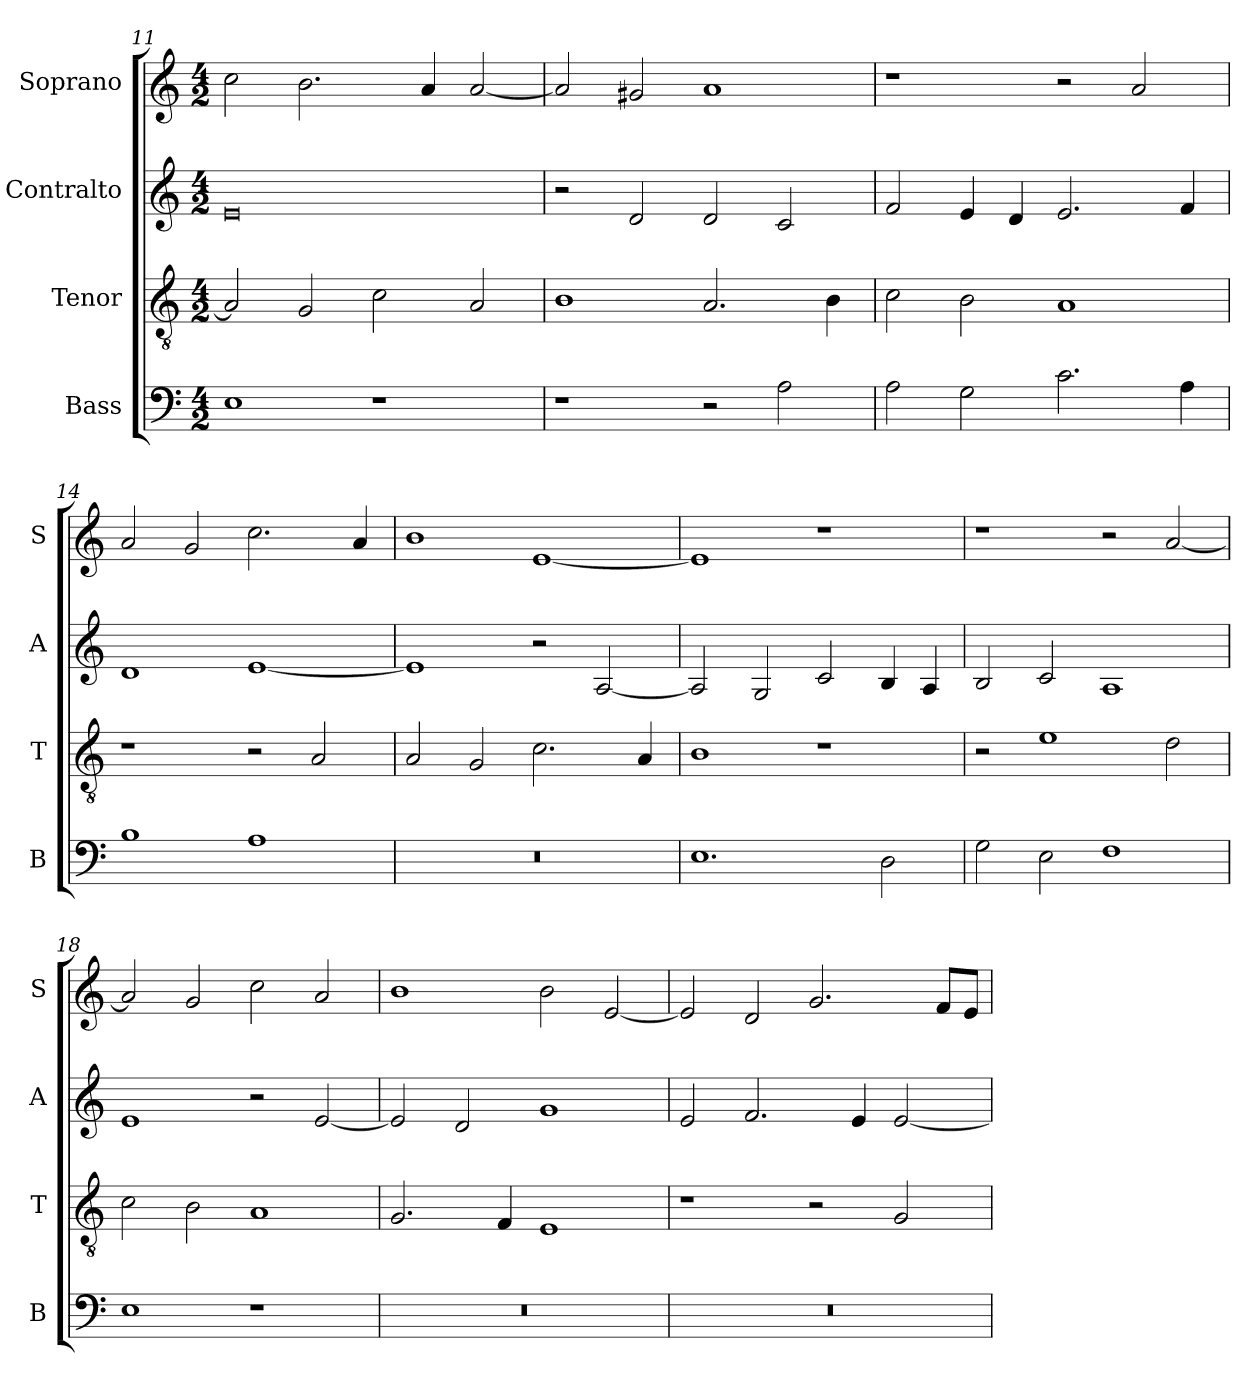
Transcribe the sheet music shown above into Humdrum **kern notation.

**kern	**kern	**kern	**kern
*part4	*part3	*part2	*part1
*staff4	*staff3	*staff2	*staff1
*I"Bass	*I"Tenor	*I"Contralto	*I"Soprano
*I'B	*I'T	*I'A	*I'S
*clefF4	*clefGv2	*clefG2	*clefG2
*k[]	*k[]	*k[]	*k[]
*A:aeo	*A:aeo	*A:aeo	*A:aeo
*M4/2	*M4/2	*M4/2	*M4/2
=11	=11	=11	=11
1E	2A]	0e	2cc
.	2G	.	2.b
1r	2c	.	.
.	.	.	4a
.	2A	.	[2a
=12	=12	=12	=12
1r	1B	2r	2a]
.	.	2d	2g#X
2r	2.A	2d	1a
2A	.	2c	.
.	4B	.	.
=13	=13	=13	=13
2A	2c	2f	1r
2G	2B	4e	.
.	.	4d	.
2.c	1A	2.e	2r
.	.	.	2a
4A	.	4f	.
=14	=14	=14	=14
1B	1r	1d	2a
.	.	.	2g
1A	2r	[1e	2.cc
.	2A	.	.
.	.	.	4a
=15	=15	=15	=15
0r	2A	1e]	1b
.	2G	.	.
.	2.c	2r	[1e
.	.	[2A	.
.	4A	.	.
=16	=16	=16	=16
1.E	1B	2A]	1e]
.	.	2G	.
.	1r	2c	1r
2D	.	4B	.
.	.	4A	.
=17	=17	=17	=17
2G	2r	2B	1r
2E	1e	2c	.
1F	.	1A	2r
.	2d	.	[2a
=18	=18	=18	=18
1E	2c	1e	2a]
.	2B	.	2g
1r	1A	2r	2cc
.	.	[2e	2a
=19	=19	=19	=19
0r	2.G	2e]	1b
.	.	2d	.
.	4F	.	.
.	1E	1g	2b
.	.	.	[2e
=20	=20	=20	=20
0r	1r	2e	2e]
.	.	2.f	2d
.	2r	.	2.g
.	.	4e	.
.	2G	[2e	.
.	.	.	8f/L
.	.	.	8e/J
=	=	=	=
*-	*-	*-	*-
